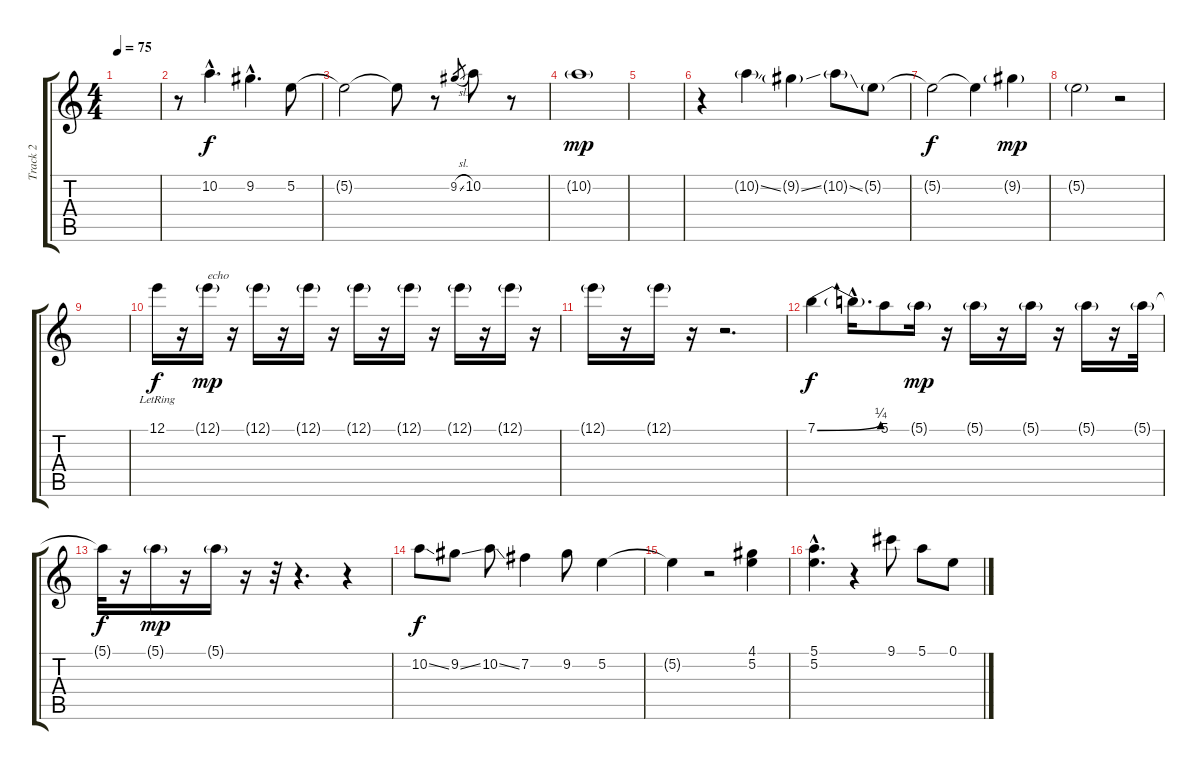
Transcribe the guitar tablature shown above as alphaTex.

\track ("Track 2" "Track 2") {instrument acousticguitarsteel}
\staff {score tabs}
\tuning (E4 B3 G3 D3 A2 E2) {hide}
\ts (4 4)
\tempo 75
\clef g2
\ks c
|
r.8{volume 11} 10.2{hac}.4{d dy f} 9.2{hac}.4{d} 5.2.8 |
5.2{t}.2 5.2{t}.8 r.8 9.2{sl}.8{gr} 10.2.8 r.8 |
10.2{g}.1{dy mp} |
|
r.4 10.2{ss g}.4 9.2{ss g}.4 10.2{ss g}.8 5.2{g}.8 |
5.2{t}.2{dy f} 5.2{t}.4 9.2{g}.4{dy mp} |
5.2{g}.2 r.2 |
|
12.1{lr}.16{dy f} r.16 12.1{g}.16{txt "echo" dy mp volume 2} r.16 12.1{g}.16 r.16 12.1{g}.16 r.16 12.1{g}.16 r.16 12.1{g}.16 r.16 12.1{g}.16 r.16 12.1{g}.16 r.16 |
12.1{g}.16 r.16 12.1{g}.16 r.16 r.2{d} |
7.1{be (bend 0 0 60 1)}.4{dy f volume 11} 7.1{hac t}.16{d} 5.1.8 5.1{g}.16{dy mp volume 2} r.16 5.1{g}.16 r.16 5.1{g}.16 r.16 5.1{g}.16 r.16 5.1{g}.32 |
5.1{t}.32{dy f} r.16 5.1{g}.16{dy mp} r.16 5.1{g}.16 r.16 r.32 r.4{d} r.4 |
10.2{ss}.8{dy f volume 11} 9.2{ss}.8 10.2{ss}.8 7.2.4 9.2.8 5.2.4 |
5.2{t}.4 r.2 (4.1 5.2).4 |
(5.1{hac} 5.2{hac}).4{d} r.4 9.1.8 5.1.8 0.1.8
